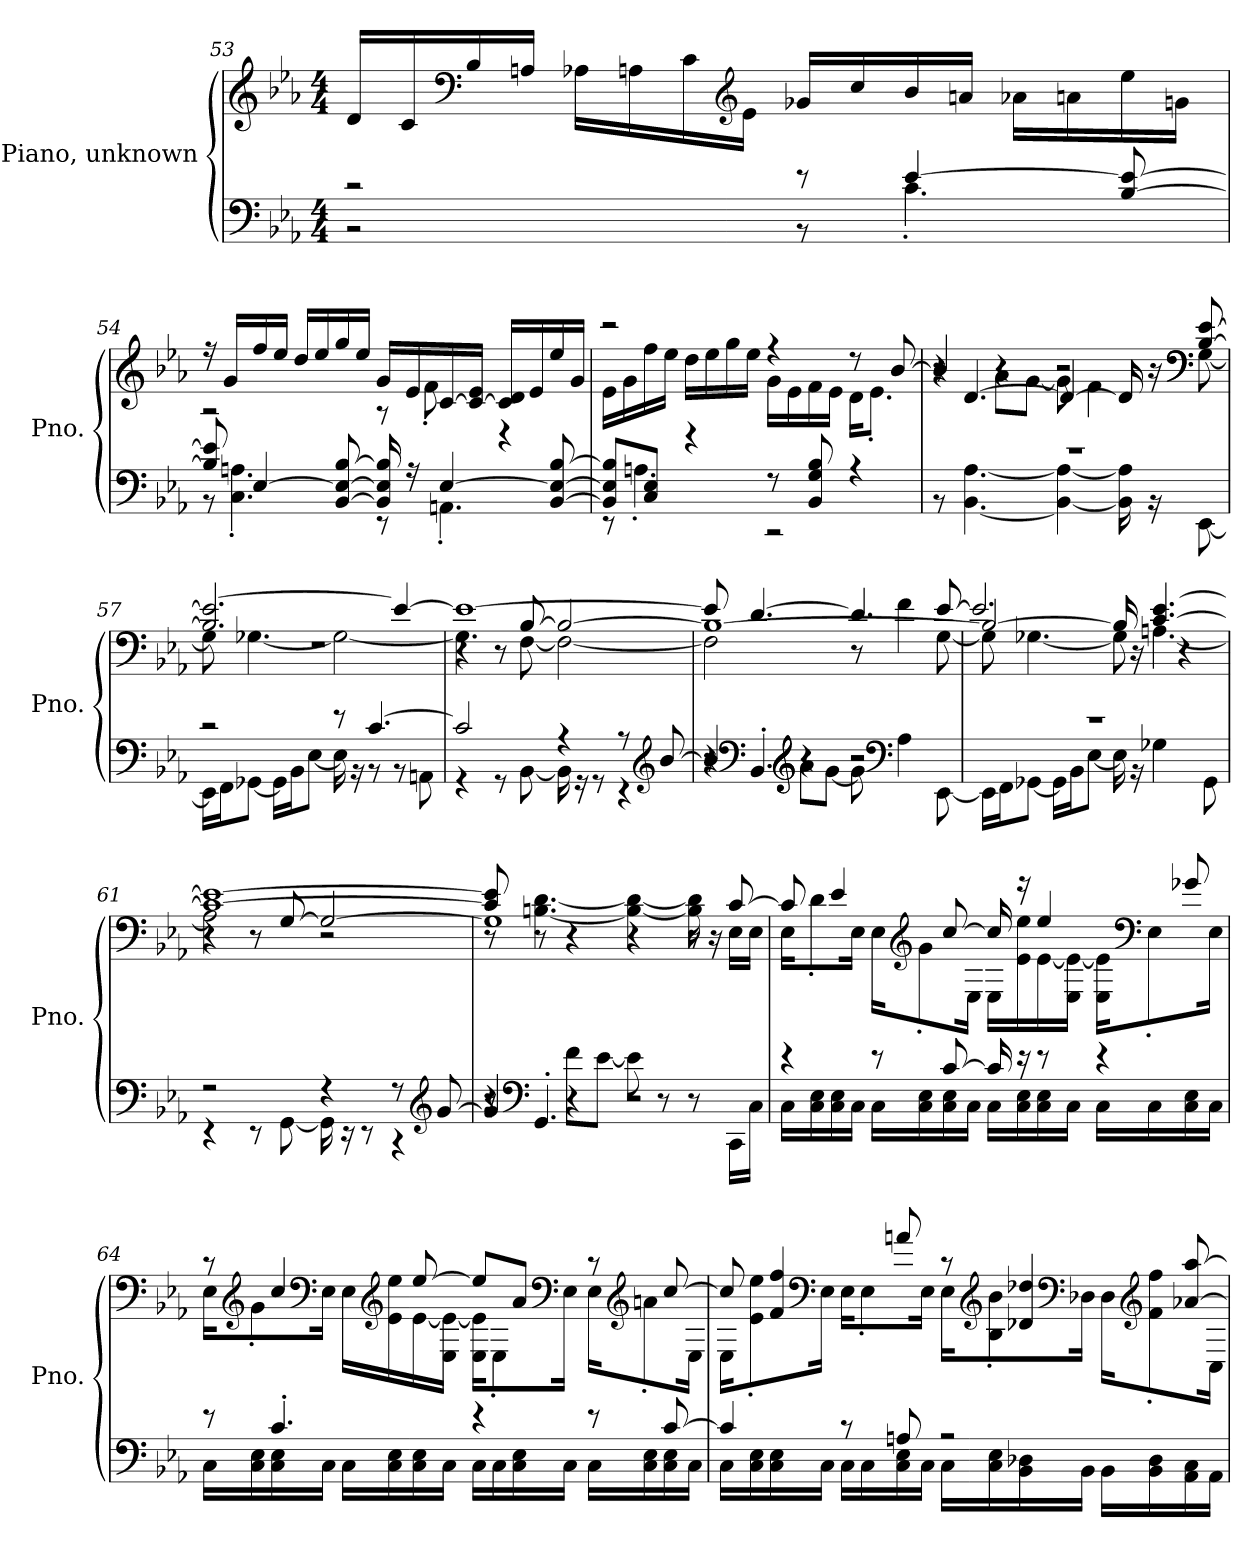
**kern	**kern
*part1	*part1
*staff2	*staff1
*I"Piano, unknown	*
*I'Pno.	*
!!LO:LB:g=z
*clefF4	*clefG2
*k[b-e-a-]	*k[b-e-a-]
*M4/4	*M4/4
=53	=53
*^	*
2r	2r	16d/LL
.	.	16c/
*	*	*clefF4
.	.	16B-/
.	.	16An/JJ
.	.	16A-X\LL
.	.	16An\
.	.	16c\
*	*	*clefG2
.	.	16e-\JJ
8r	8r	16g-X/LL
.	.	16cc/
[4e-/	4.c'\	16b-/
.	.	16an/JJ
.	.	16a-X\LL
.	.	16an\
[8B-/ 8e-/_	.	16ee-\
.	.	16gn\JJ
=54	=54	=54
*	*	*^
8B-/] 8e-/]	8r	16r	2r
.	.	16g/LL	.
[4E-/	4.C\' 4.An\'	16ff/	.
.	.	16ee-/JJ	.
.	.	16dd/LL	.
.	.	16ee-/	.
[8BB-/ 8E-/_ [8B-/	.	16gg/	.
.	.	16ee-/JJ	.
16BB-/] 16E-/] 16B-/]	8r	16g/LL	8r
16r	.	16e-/	.
[4E-/	4.AAn'\	[16c/	8f'\
.	.	16c/_ 16e-/JJ	.
.	.	16c/] 16d/LL	4r
.	.	16e-/	.
[8BB-/ 8E-/_ [8B-/	.	16ee-/	.
.	.	16g/JJ	.
!!LO:LB:g=z	!!
=55	=55	=55	=55
8BB-/] 8E-/] 8B-/]L	8r	2r	16e-\LL
.	.	.	16g\
8C/ 8E-/J	4.An'\	.	16ff\
.	.	.	16ee-\JJ
4r	.	.	16dd\LL
.	.	.	16ee-\
.	.	.	16gg\
.	.	.	16ee-\JJ
8r	2r	4r	16g\LL
.	.	.	16e-\
8BB-/ 8G/ 8B-/	.	.	16f\
.	.	.	16e-\JJ
4r	.	8r	16d\KL
.	.	.	8.e-'\J
.	.	[8b-/	.
=56	=56	=56	=56
*	*	*	*^
1r	8r	4b-/]	4r	8r
.	[4.BB-\ [4.A-\	.	.	[4.d/
.	.	4r	8a-\L	.
.	.	.	[8g\J	.
.	4BB-\_ 4A-\_	2r	8g\]	4d/_
.	.	.	4f\	.
.	16BB-\] 16A-\]	.	.	16d/]
.	16r	.	.	16r
*	*	*clefF4	*	*
.	[8EE-\	.	[8G\	[8B-/ [8e-/
!!LO:LB:g=z	!!	!!
=57	=57	=57	=57	=57
2r	16EE-\LL]	1r	8G\]	2.B-/] 2.e-/_
.	16FF\J	.	.	.
.	[8GG-X\J	.	[4.G-X\	.
.	16GG-\LL]	.	.	.
.	16BB-\J	.	.	.
.	[8E-\J	.	.	.
8r	16E-\]	.	2G-\_	.
.	16r	.	.	.
[4.c/	8r	.	.	.
.	8r	.	.	4e-/_
.	8AAn\	.	.	.
=58	=58	=58	=58	=58
2c/]	4r	4r	4.G-\]	1e-_
.	8r	8r	.	.
.	[8BB-\	[8B-/	[8F\	.
4r	16BB-\]	2B-/_	2F\_	.
.	16r	.	.	.
.	8r	.	.	.
8r	4r	.	.	.
*clefG2	*	*	*	*
[8b-/	.	.	.	.
=59	=59	=59	=59	=59
*	*^	*	*	*
4b-/]	4r	8r	1B-_	2F\]	8e-/]
*clefF4	*	*	*	*	*
.	.	4.BB-'/	.	.	[4.d/
*clefG2	*	*	*	*	*
4r	8a-\L	.	.	.	.
.	[8g\J	.	.	.	.
2r	8g\]	2r	.	8r	4.d/]
*clefF4	*	*	*	*	*
.	4A-\	.	.	4f\	.
.	[8EE-\	.	.	[8G\	[8e-/
*	*v	*v	*	*	*
!!LO:LB:g=z	!!	!!
=60	=60	=60	=60	=60
1r	16EE-\LL]	2B-/_	8G\]	2.e-/]
.	16FF\J	.	.	.
.	[8GG-X\J	.	[4.G-X\	.
.	16GG-\LL]	.	.	.
.	16BB-\J	.	.	.
.	[8E-\J	.	.	.
.	16E-\]	16B-/]	8G-\]	.
.	16r	16r	.	.
.	4G-X\	[4.c/ [4.e-/	[4.An\	.
.	.	.	.	4r
.	8GG-\	.	.	.
=61	=61	=61	=61	=61
2r	4r	1c_ 1e-_	2A\]	4r
.	8r	.	.	8r
.	[8GG\	.	.	[8G/
4r	16GG\]	.	2r	2G/_
.	16r	.	.	.
.	8r	.	.	.
8r	4r	.	.	.
*clefG2	*	*	*	*
[8g/	.	.	.	.
=62	=62	=62	=62	=62
*	*^	*	*	*
4g/]	4r	8r	8c/] 8e-/]	8r	1G]
*clefF4	*	*	*	*	*
.	.	4.GG'/	8r	[4.Bn\ [4.d\	.
4r	8f\L	.	4r	.	.
.	[8e-\J	.	.	.	.
2r	8e-\]	2r	4r	4B\_ 4d\_	.
.	8r	.	.	.	.
.	8r	.	8r	16B\] 16d\]	.
.	.	.	.	16r	.
.	16CC\LL	.	[8c/	16E-\LL	.
.	16C\JJ	.	.	16E-\JJ	.
*	*v	*v	*	*	*
*	*	*	*v	*v
!!LO:PB:g=z
=63	=63	=63	=63
4r	16C\LL	8c/]	16E-\KL
.	16C\ 16E-\	.	8d'\
.	16C\ 16E-\	4e-/	.
.	16C\JJ	.	16E-\Jk
8r	16C\LL	.	16E-\KL
*	*	*clefG2	*
.	16C\ 16E-\	.	8g'\
[8c/	16C\ 16E-\	[8cc/	.
.	16C\JJ	.	16E-\Jk
16c/]	16C\LL	16cc/]	16E-\LL
16r	16C\ 16E-\	16r	16e-\ 16ee-\
8r	16C\ 16E-\	4ee-/	[16e-\
.	16C\JJ	.	16E-\ 16e-\_JJ
4r	16C\LL	.	16E-\ 16e-\]KL
*	*	*clefF4	*
.	16C\	.	8E-'\
.	16C\ 16E-\	8g-X/	.
.	16C\JJ	.	16E-\Jk
!!LO:LB:g=z	!!
=64	=64	=64	=64
8r	16C\LL	8r	16E-\KL
*	*	*clefG2	*
.	16C\ 16E-\	.	8g'\
4.c'/	16C\ 16E-\	4cc/	.
*	*	*clefF4	*
.	16C\JJ	.	16E-\Jk
.	16C\LL	.	16E-\LL
*	*	*clefG2	*
.	16C\ 16E-\	.	16e-\ 16ee-\
.	16C\ 16E-\	[8ee-/	[16e-\
.	16C\JJ	.	16E-\ 16e-\_JJ
4r	16C\LL	8ee-/L]	16E-\ 16e-\]KL
.	16C\	.	8E-'\
.	16C\ 16E-\	8a-/J	.
*	*	*clefF4	*
.	16C\JJ	.	16E-\Jk
8r	16C\LL	8r	16E-\KL
*	*	*clefG2	*
.	16C\ 16E-\	.	8an'\
[8c/	16C\ 16E-\	[8cc/	.
.	16C\JJ	.	16E-\Jk
!!LO:LB:g=z	!!
=65	=65	=65	=65
4c/]	16C\LL	8cc/]	16E-\KL
.	16C\ 16E-\	.	8e-\' 8ee-\'
.	16C\ 16E-\	4f/ 4ff/	.
*	*	*clefF4	*
.	16C\JJ	.	16E-\Jk
8r	16C\LL	.	16E-\KL
.	16C\	.	8E-'\
8An/	16C\ 16E-\	8an/	.
.	16C\JJ	.	16E-\Jk
2r	16C\LL	8r	16E-\KL
*	*	*clefG2	*
.	16C\ 16E-\	.	8B-\' 8b-\'
.	16BB-\ 16D-X\	4d-X/ 4dd-X/	.
*	*	*clefF4	*
.	16BB-\JJ	.	16D-X\Jk
.	16BB-\LL	.	16D-\KL
*	*	*clefG2	*
.	16BB-\ 16D-\	.	8f\' 8ff\'
.	16AA-\ 16C\	[8a-X/ [8aa-/	.
.	16AA-\JJ	.	16C\Jk
*v	*v	*	*
*	*v	*v
=	=
*-	*-
